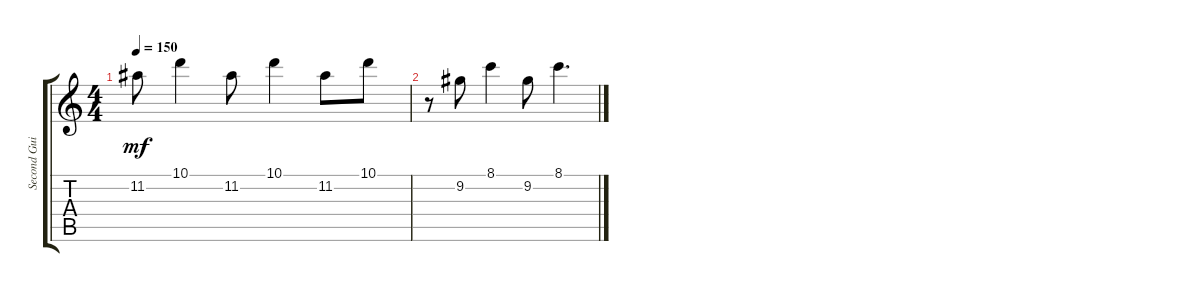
\track ("Second Guitar" "Second Gui") {instrument overdrivenguitar}
\staff {score tabs}
\tuning (E4 B3 G3 D3 A2 E2) {hide}
\ts (4 4)
\tempo 150
\clef g2
\ks c
11.2.8{dy mf} 10.1.4 11.2.8 10.1.4 11.2.8 10.1.8 |
r.8 9.2.8 8.1.4 9.2.8 8.1.4{d}
